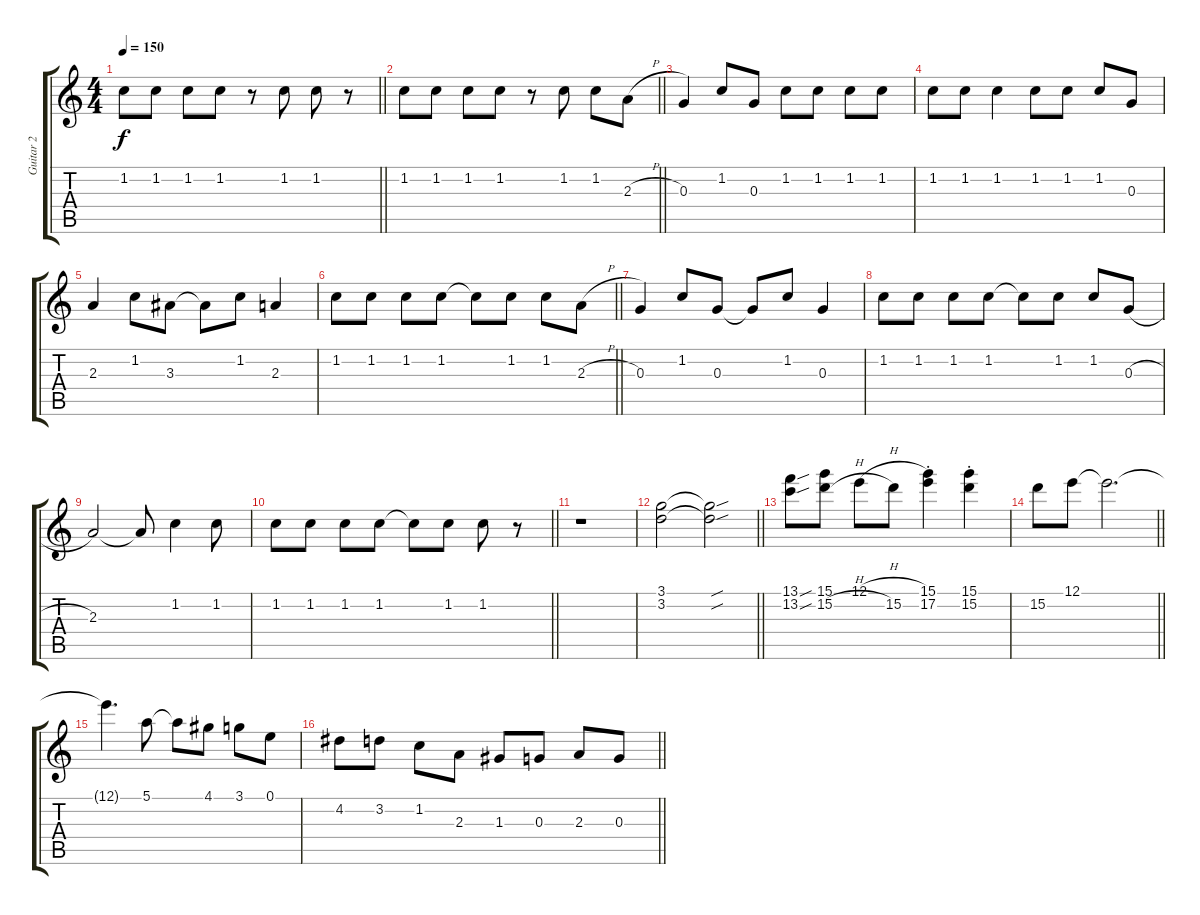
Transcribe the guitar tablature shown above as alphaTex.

\track ("Guitar 2" "Guitar 2") {instrument distortionguitar}
\staff {score tabs}
\tuning (E4 B3 G3 D3 A2 E2) {hide}
\ts (4 4)
\tempo 150
\clef g2
\barLineRight lightlight
\ks c
1.2.8{dy f} 1.2.8 1.2.8 1.2.8 r.8 1.2.8 1.2.8 r.8 |
\barLineRight lightlight
1.2.8 1.2.8 1.2.8 1.2.8 r.8 1.2.8 1.2.8 2.3{h}.8 |
0.3.4 1.2.8 0.3.8 1.2.8 1.2.8 1.2.8 1.2.8 |
1.2.8 1.2.8 1.2.4 1.2.8 1.2.8 1.2.8 0.3.8 |
2.3.4 1.2.8 3.3.8 3.3{t}.8 1.2.8 2.3.4 |
\barLineRight lightlight
1.2.8 1.2.8 1.2.8 1.2.8 1.2{t}.8 1.2.8 1.2.8 2.3{h}.8 |
0.3.4 1.2.8 0.3.8 0.3{t}.8 1.2.8 0.3.4 |
1.2.8 1.2.8 1.2.8 1.2.8 1.2{t}.8 1.2.8 1.2.8 0.3{h}.8 |
2.3.2 2.3{t}.8 1.2.4 1.2.8 |
\barLineRight lightlight
1.2.8 1.2.8 1.2.8 1.2.8 1.2{t}.8 1.2.8 1.2.8 r.8 |
r.1 |
\barLineRight lightlight
(3.1 3.2).2 (3.1{sou t} 3.2{sou t}).2 |
(13.1{sou} 13.2{sou}).8 (15.1 15.2{h}).8 12.1{h}.8 15.2.8 (15.1{st} 17.2{st}).4 (15.1{st} 15.2{st}).4 |
\barLineRight lightlight
15.2.8 12.1.8 12.1{t}.2{d} |
12.1{t}.4{d} 5.1.8 5.1{t}.8 4.1.8 3.1.8 0.1.8 |
\barLineRight lightlight
4.2.8 3.2.8 1.2.8 2.3.8 1.3.8 0.3.8 2.3.8 0.3.8
